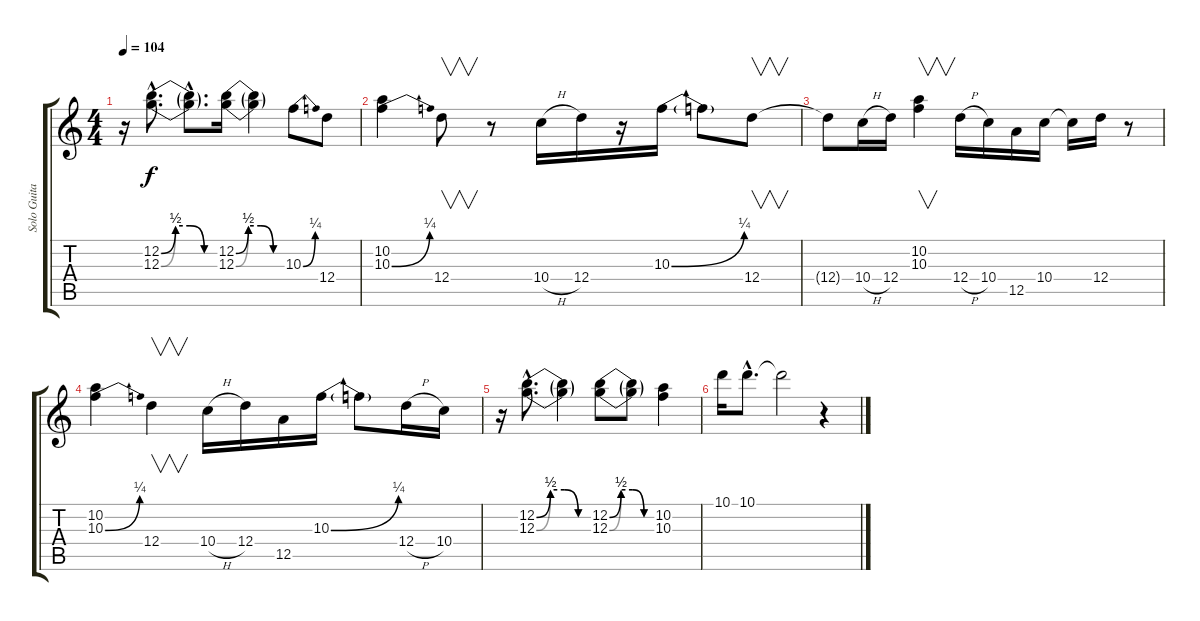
\track ("Solo Guitar" "Solo Guita") {instrument distortionguitar}
\staff {score tabs}
\tuning (E4 B3 G3 D3 A2 E2) {hide}
\ts (4 4)
\tempo 104
\clef g2
\ks c
r.16{dy f} (12.2{be (custom 0 0 15 2 30 2 45 0 60 0) hac} 12.3{be (custom 0 0 15 2 30 2 45 0 60 0) hac}).8{d} (12.2{hac t} 12.3{hac t}).8{d} (12.2{be (custom 0 0 15 2 30 2 45 0 60 0)} 12.3{be (custom 0 0 15 2 30 2 45 0 60 0)}).16 (12.2{t} 12.3{t}).4 10.3{be (bend 0 0 60 1)}.8 12.4.8 |
(10.2 10.3{be (bend 0 0 60 1)}).4 12.4.8{v} r.8 10.4{h}.16 12.4.16 r.16 10.3{be (bend 0 0 60 1)}.16 10.3{t}.8 12.4.8{v} |
12.4{t}.8 10.4{h}.16 12.4.16 (10.2 10.3).4{v} 12.4{h}.16 10.4.16 12.5.16 10.4.16 10.4{t}.16 12.4.16 r.8 |
(10.2 10.3{be (bend 0 0 60 1)}).4 12.4.4{v} 10.4{h}.16 12.4.16 12.5.16 10.3{be (bend 0 0 60 1)}.16 10.3{t}.8 12.4{h}.16 10.4.16 |
r.16 (12.2{be (custom 0 0 15 2 30 2 45 0 60 0) hac} 12.3{be (custom 0 0 15 2 30 2 45 0 60 0) hac}).8{d} (12.2{t} 12.3{t}).4 (12.2{be (custom 0 0 15 2 30 2 45 0 60 0)} 12.3{be (custom 0 0 15 2 30 2 45 0 60 0)}).8 (12.2{t} 12.3{t}).8 (10.2 10.3).4 |
10.1.16 10.1{hac}.8{d} 10.1{t}.2 r.4
